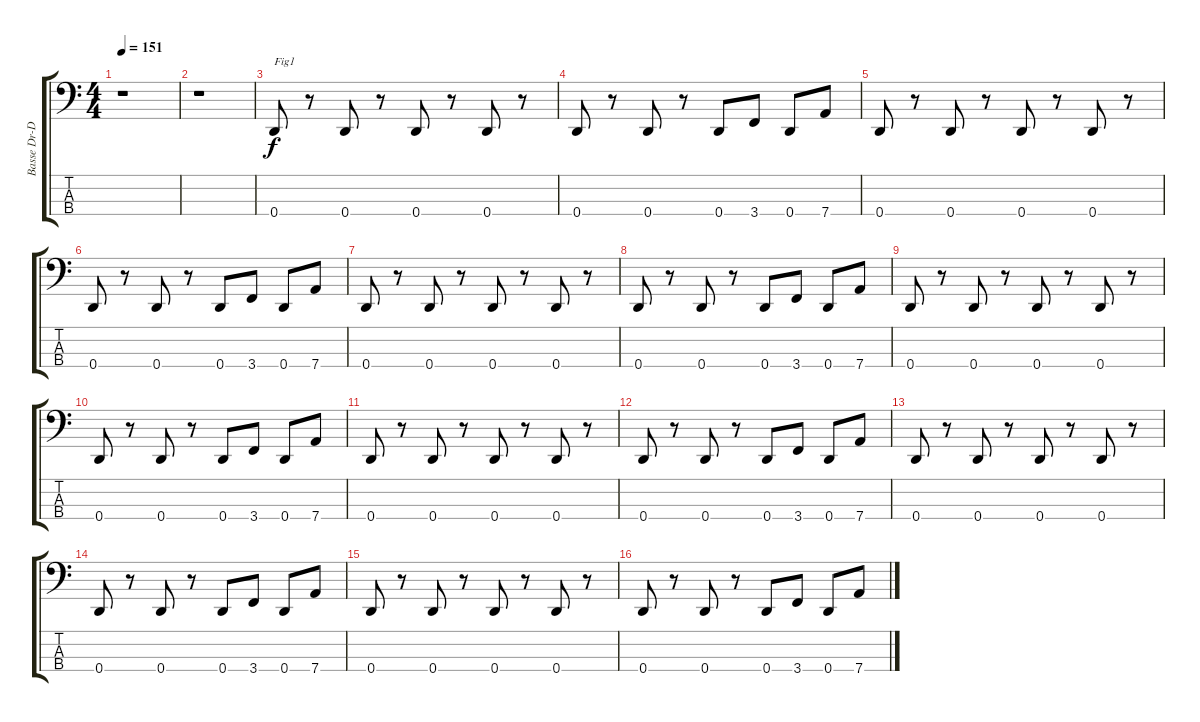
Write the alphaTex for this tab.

\track ("Basse Dr-D bis" "Basse Dr-D") {instrument synthbass2}
\staff {score tabs}
\tuning (G2 D2 A1 D1) {hide}
\ts (4 4)
\tempo 151
\clef f4
\ks c
r.1{dy f} |
r.1 |
0.4.8{txt "Fig1"} r.8 0.4.8 r.8 0.4.8 r.8 0.4.8 r.8 |
0.4.8 r.8 0.4.8 r.8 0.4.8 3.4.8 0.4.8 7.4.8 |
0.4.8 r.8 0.4.8 r.8 0.4.8 r.8 0.4.8 r.8 |
0.4.8 r.8 0.4.8 r.8 0.4.8 3.4.8 0.4.8 7.4.8 |
0.4.8 r.8 0.4.8 r.8 0.4.8 r.8 0.4.8 r.8 |
0.4.8 r.8 0.4.8 r.8 0.4.8 3.4.8 0.4.8 7.4.8 |
0.4.8 r.8 0.4.8 r.8 0.4.8 r.8 0.4.8 r.8 |
0.4.8 r.8 0.4.8 r.8 0.4.8 3.4.8 0.4.8 7.4.8 |
0.4.8 r.8 0.4.8 r.8 0.4.8 r.8 0.4.8 r.8 |
0.4.8 r.8 0.4.8 r.8 0.4.8 3.4.8 0.4.8 7.4.8 |
0.4.8 r.8 0.4.8 r.8 0.4.8 r.8 0.4.8 r.8 |
0.4.8 r.8 0.4.8 r.8 0.4.8 3.4.8 0.4.8 7.4.8 |
0.4.8 r.8 0.4.8 r.8 0.4.8 r.8 0.4.8 r.8 |
0.4.8 r.8 0.4.8 r.8 0.4.8 3.4.8 0.4.8 7.4.8
